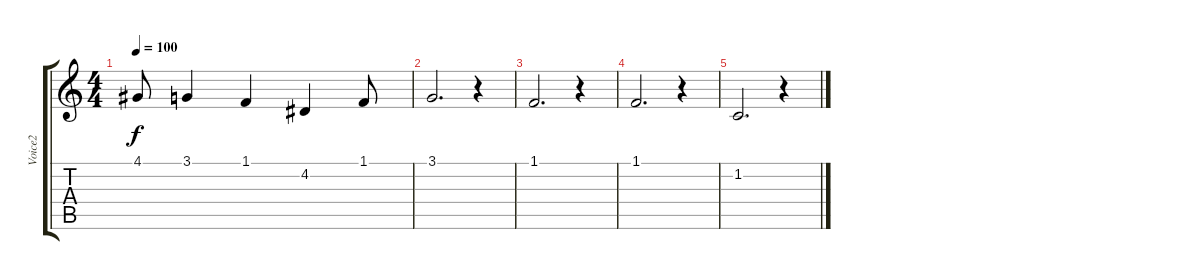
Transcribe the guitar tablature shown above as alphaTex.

\track ("Voice2" "Voice2") {instrument flute}
\staff {score tabs}
\tuning (E4 B3 G3 D3 A2 E2) {hide}
\ts (4 4)
\tempo 100
\clef g2
\ks c
4.1{t}.8{dy f} 3.1.4 1.1.4 4.2.4 1.1.8 |
3.1.2{d} r.4 |
1.1.2{d} r.4 |
1.1.2{d} r.4 |
1.2.2{d} r.4
